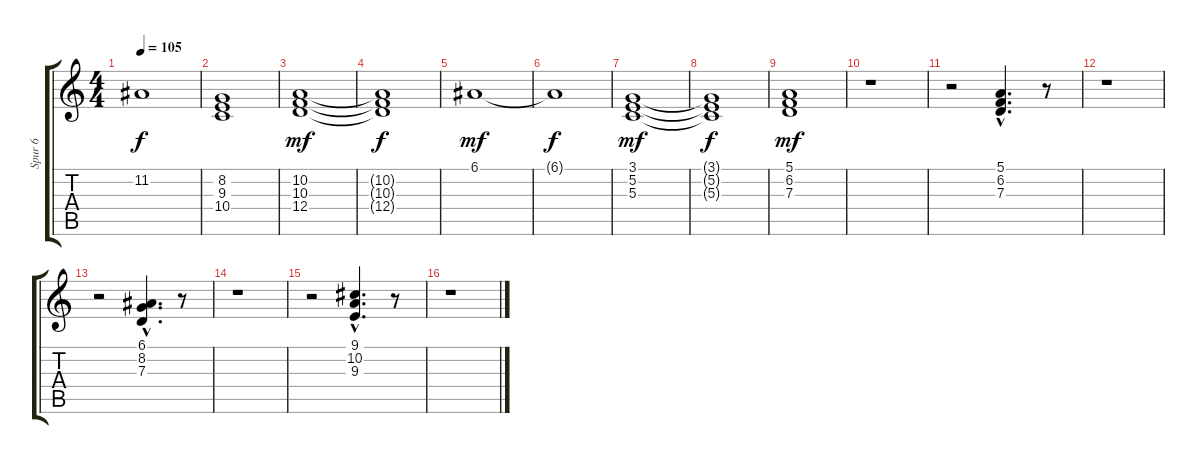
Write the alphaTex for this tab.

\track ("Spur 6" "Spur 6") {instrument pad2warm}
\staff {score tabs}
\tuning (E4 B3 G3 D3 A2 E2) {hide}
\ts (4 4)
\tempo 105
\clef g2
\ks c
11.2.1{dy f} |
(8.2 9.3 10.4).1 |
(10.2 10.3 12.4).1{dy mf} |
(10.2{t} 10.3{t} 12.4{t}).1{dy f} |
6.1.1{dy mf} |
6.1{t}.1{dy f} |
(3.1 5.2 5.3).1{dy mf} |
(3.1{t} 5.2{t} 5.3{t}).1{dy f} |
(5.1 6.2 7.3).1{dy mf} |
r.1 |
r.2 (5.1{hac} 6.2{hac} 7.3{hac}).4{d} r.8 |
r.1 |
r.2 (6.1{hac} 8.2{hac} 7.3{hac}).4{d} r.8 |
r.1 |
r.2 (9.1{hac} 10.2{hac} 9.3{hac}).4{d} r.8 |
r.1
